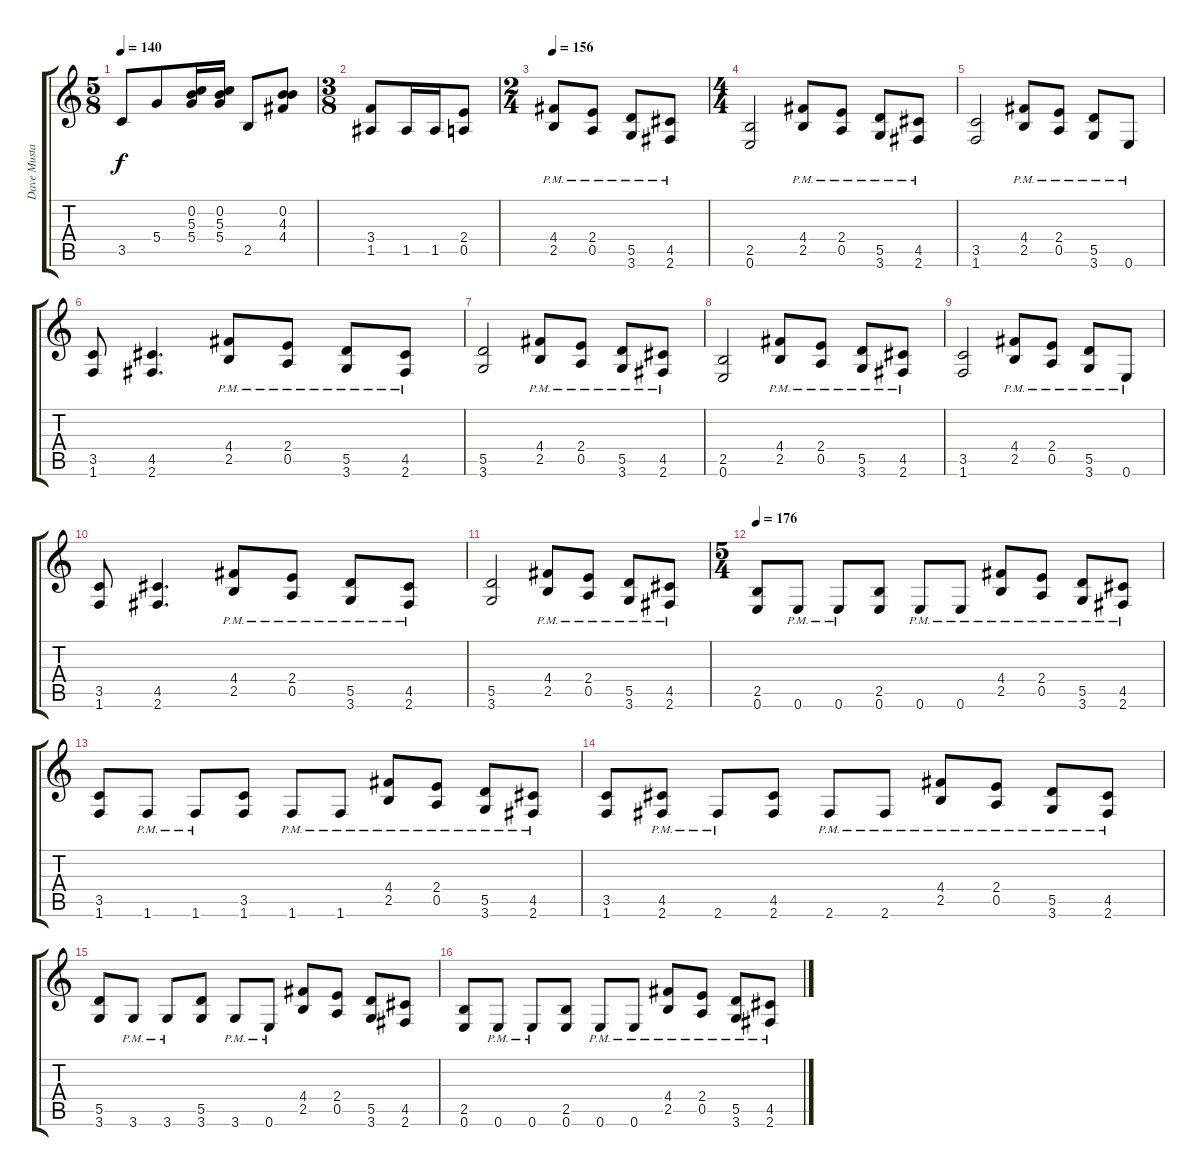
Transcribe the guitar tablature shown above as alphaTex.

\track ("Dave Mustaine" "Dave Musta") {instrument distortionguitar}
\staff {score tabs}
\tuning (E4 B3 G3 D3 A2 E2) {hide}
\ts (5 8)
\tempo 140
\clef g2
\ks c
3.5.8{dy f} 5.4.8 (0.2 5.3 5.4).16 (0.2 5.3 5.4).16 2.5.8 (0.2 4.3 4.4).8 |
\ts (3 8)
(3.4 1.5).8 1.5.16 1.5.16 (2.4 0.5).8 |
\ts (2 4)
\tempo 156
(4.4{pm} 2.5{pm}).8 (2.4{pm} 0.5{pm}).8 (5.5{pm} 3.6{pm}).8 (4.5{pm} 2.6{pm}).8 |
\ts (4 4)
(2.5 0.6).2 (4.4{pm} 2.5{pm}).8 (2.4{pm} 0.5{pm}).8 (5.5{pm} 3.6{pm}).8 (4.5{pm} 2.6{pm}).8 |
(3.5 1.6).2 (4.4{pm} 2.5{pm}).8 (2.4{pm} 0.5{pm}).8 (5.5{pm} 3.6{pm}).8 0.6{pm}.8 |
(3.5 1.6).8 (4.5 2.6).4{d} (4.4{pm} 2.5{pm}).8 (2.4{pm} 0.5{pm}).8 (5.5{pm} 3.6{pm}).8 (4.5{pm} 2.6{pm}).8 |
(5.5 3.6).2 (4.4{pm} 2.5{pm}).8 (2.4{pm} 0.5{pm}).8 (5.5{pm} 3.6{pm}).8 (4.5{pm} 2.6{pm}).8 |
(2.5 0.6).2 (4.4{pm} 2.5{pm}).8 (2.4{pm} 0.5{pm}).8 (5.5{pm} 3.6{pm}).8 (4.5{pm} 2.6{pm}).8 |
(3.5 1.6).2 (4.4{pm} 2.5{pm}).8 (2.4{pm} 0.5{pm}).8 (5.5{pm} 3.6{pm}).8 0.6{pm}.8 |
(3.5 1.6).8 (4.5 2.6).4{d} (4.4{pm} 2.5{pm}).8 (2.4{pm} 0.5{pm}).8 (5.5{pm} 3.6{pm}).8 (4.5{pm} 2.6{pm}).8 |
(5.5 3.6).2 (4.4{pm} 2.5{pm}).8 (2.4{pm} 0.5{pm}).8 (5.5{pm} 3.6{pm}).8 (4.5{pm} 2.6{pm}).8 |
\ts (5 4)
\tempo 176
(2.5 0.6).8 0.6{pm}.8 0.6{pm}.8 (2.5 0.6).8 0.6{pm}.8 0.6{pm}.8 (4.4{pm} 2.5{pm}).8 (2.4{pm} 0.5{pm}).8 (5.5{pm} 3.6{pm}).8 (4.5{pm} 2.6{pm}).8 |
(3.5 1.6).8 1.6{pm}.8 1.6{pm}.8 (3.5 1.6).8 1.6{pm}.8 1.6{pm}.8 (4.4{pm} 2.5{pm}).8 (2.4{pm} 0.5{pm}).8 (5.5{pm} 3.6{pm}).8 (4.5{pm} 2.6{pm}).8 |
(3.5 1.6).8 (4.5{pm} 2.6{pm}).8 2.6{pm}.8 (4.5 2.6).8 2.6{pm}.8 2.6{pm}.8 (4.4{pm} 2.5{pm}).8 (2.4{pm} 0.5{pm}).8 (5.5{pm} 3.6{pm}).8 (4.5{pm} 2.6{pm}).8 |
(5.5 3.6).8 3.6{pm}.8 3.6{pm}.8 (5.5 3.6).8 3.6{pm}.8 0.6{pm}.8 (4.4 2.5).8 (2.4 0.5).8 (5.5 3.6).8 (4.5 2.6).8 |
(2.5 0.6).8 0.6{pm}.8 0.6{pm}.8 (2.5 0.6).8 0.6{pm}.8 0.6{pm}.8 (4.4{pm} 2.5{pm}).8 (2.4{pm} 0.5{pm}).8 (5.5{pm} 3.6{pm}).8 (4.5{pm} 2.6{pm}).8
